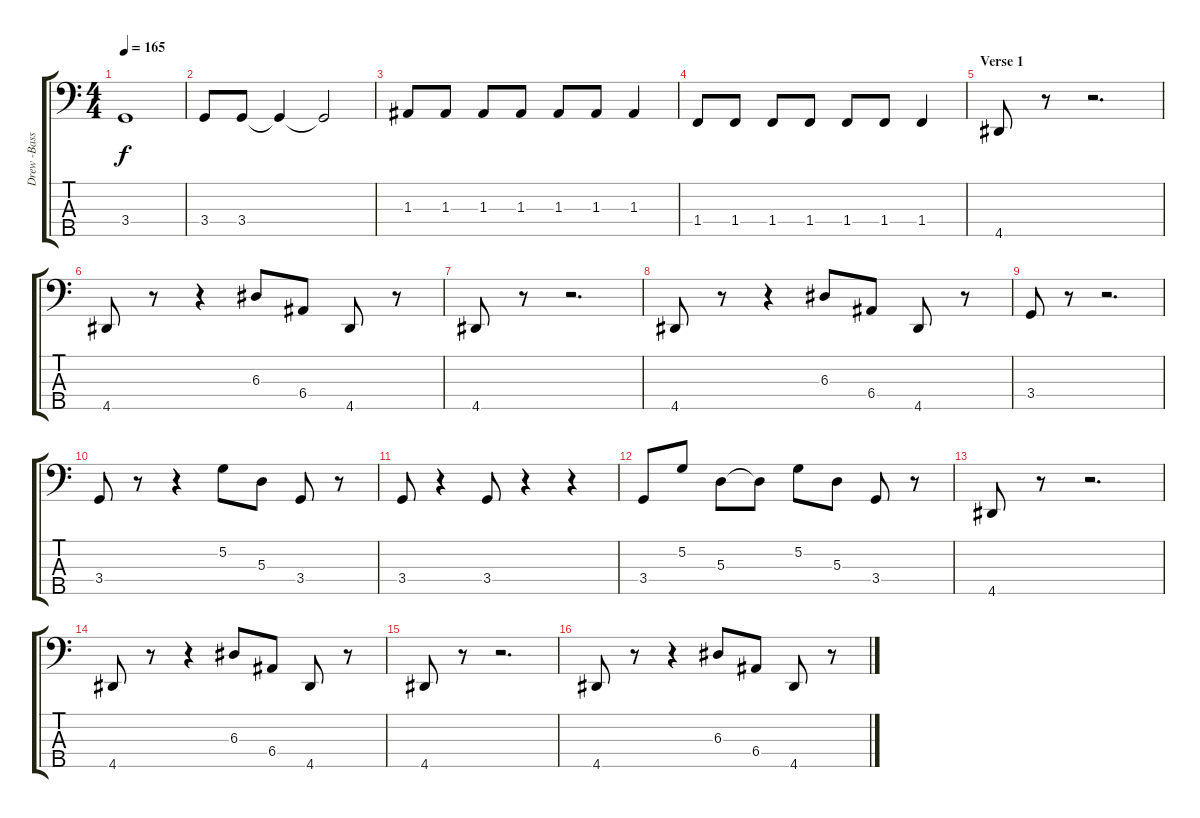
\track ("Drew -Bass" "Drew -Bass") {instrument electricbassfinger}
\staff {score tabs}
\tuning (G2 D2 A1 E1 B0) {hide}
\ts (4 4)
\tempo 165
\clef f4
\ks c
3.4.1{dy f} |
3.4.8 3.4.8 3.4{t}.4 3.4{t}.2 |
1.3.8 1.3.8 1.3.8 1.3.8 1.3.8 1.3.8 1.3.4 |
1.4.8 1.4.8 1.4.8 1.4.8 1.4.8 1.4.8 1.4.4 |
\section ("" "Verse 1")
4.5.8 r.8 r.2{d} |
4.5.8 r.8 r.4 6.3.8 6.4.8 4.5.8 r.8 |
4.5.8 r.8 r.2{d} |
4.5.8 r.8 r.4 6.3.8 6.4.8 4.5.8 r.8 |
3.4.8 r.8 r.2{d} |
3.4.8 r.8 r.4 5.2.8 5.3.8 3.4.8 r.8 |
3.4.8 r.4 3.4.8 r.4 r.4 |
3.4.8 5.2.8 5.3.8 5.3{t}.8 5.2.8 5.3.8 3.4.8 r.8 |
4.5.8 r.8 r.2{d} |
4.5.8 r.8 r.4 6.3.8 6.4.8 4.5.8 r.8 |
4.5.8 r.8 r.2{d} |
4.5.8 r.8 r.4 6.3.8 6.4.8 4.5.8 r.8
